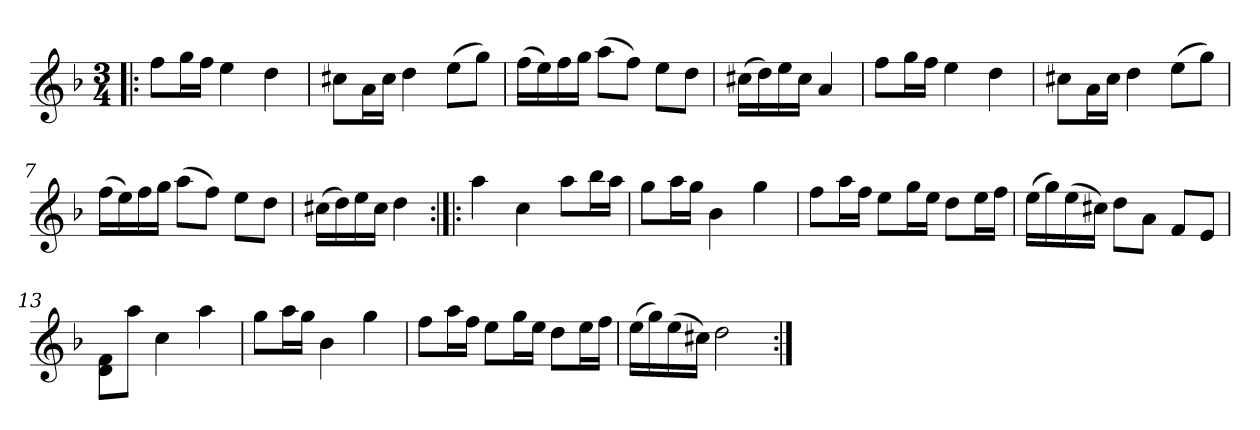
**kern
*part1
*staff1
*clefG2
*k[b-]
*d:
*M3/4
=1!|:
8ff\L
16gg\L
16ff\JJ
4ee\
4dd\
=2
8cc#X\L
16a\L
16cc#\JJ
4dd\
(>8ee\L
8gg\J)
=3
(>16ff\LL
16ee\)
16ff\
16gg\JJ
(>8aa\L
8ff\J)
8ee\L
8dd\J
=4
(>16cc#X\LL
16dd\)
16ee\
16cc#\JJ
4a/
=5
8ff\L
16gg\L
16ff\JJ
4ee\
4dd\
=6
8cc#X\L
16a\L
16cc#\JJ
4dd\
(>8ee\L
8gg\J)
=7
(>16ff\LL
16ee\)
16ff\
16gg\JJ
(>8aa\L
8ff\J)
8ee\L
8dd\J
!!LO:LB:g=z
=8
(>16cc#X\LL
16dd\)
16ee\
16cc#\JJ
4dd\
=9:|!|:
4aa\
4cc\
8aa\L
16bb-\L
16aa\JJ
=10
8gg\L
16aa\L
16gg\JJ
4b-\
4gg\
=11
8ff\L
16aa\L
16ff\JJ
8ee\L
16gg\L
16ee\JJ
8dd\L
16ee\L
16ff\JJ
=12
(>16ee\LL
16gg\)
(>16ee\
16cc#X\JJ)
8dd\L
8a\J
8f/L
8e/J
=13
8d\ 8f\L
8aa\J
4cc\
4aa\
=14
8gg\L
16aa\L
16gg\JJ
4b-\
4gg\
!!LO:LB:g=z
=15
8ff\L
16aa\L
16ff\JJ
8ee\L
16gg\L
16ee\JJ
8dd\L
16ee\L
16ff\JJ
=16
(>16ee\LL
16gg\)
(>16ee\
16cc#X\JJ)
2dd\
=:|!
*-
